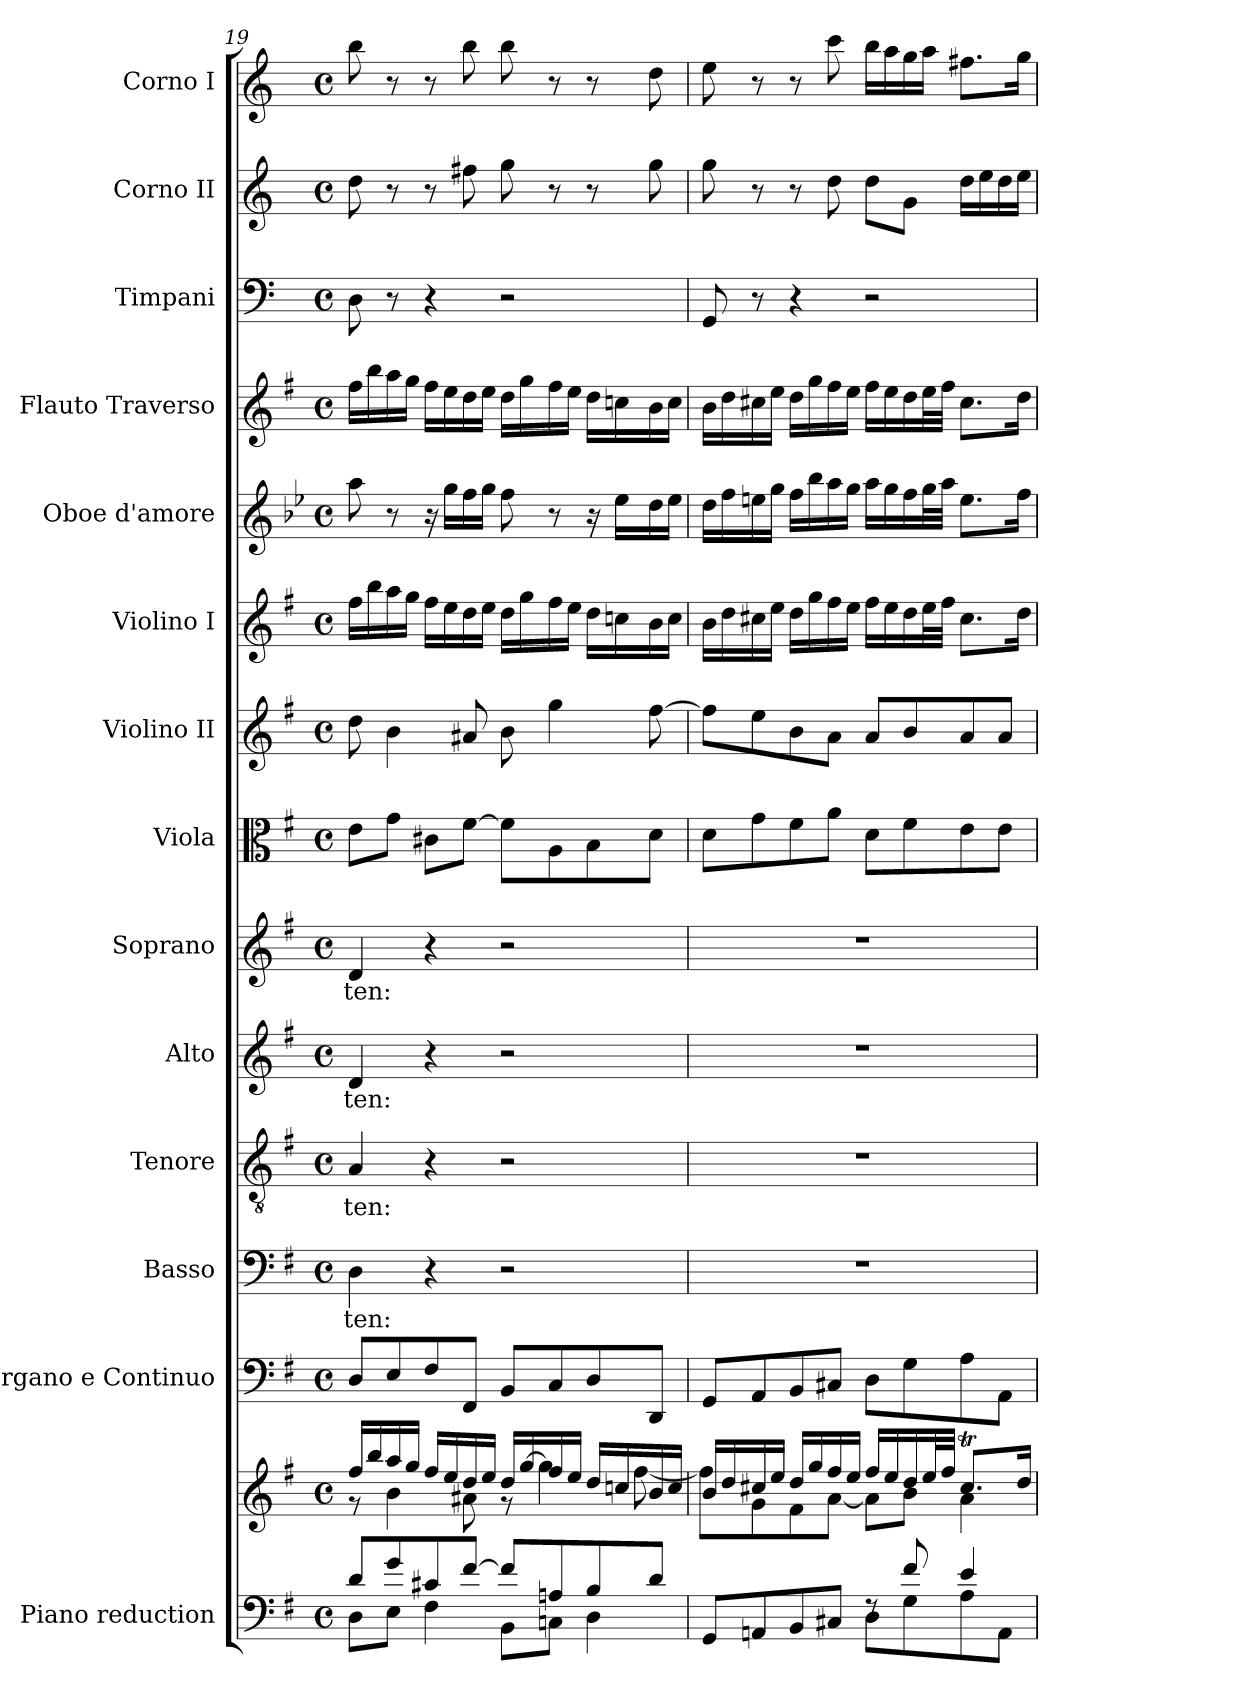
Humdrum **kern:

**kern	**kern	**kern	**kern	**text	**kern	**text	**kern	**text	**kern	**text	**kern	**kern	**kern	**kern	**kern	**kern	**kern	**kern
*part14	*part14	*part13	*part12	*part12	*part11	*part11	*part10	*part10	*part9	*part9	*part8	*part7	*part6	*part5	*part4	*part3	*part2	*part1
*staff15	*staff14	*staff13	*staff12	*staff12	*staff11	*staff11	*staff10	*staff10	*staff9	*staff9	*staff8	*staff7	*staff6	*staff5	*staff4	*staff3	*staff2	*staff1
*I"Piano reduction	*	*I"Organo e Continuo	*I"Basso	*	*I"Tenore	*	*I"Alto	*	*I"Soprano	*	*I"Viola	*I"Violino II	*I"Violino I	*I"Oboe d'amore	*I"Flauto Traverso	*I"Timpani	*I"Corno II	*I"Corno I
*I'Pno	*	*	*	*	*	*	*	*	*	*	*	*	*	*I'Ob	*I'Fl	*I'Timp	*	*
!!LO:PB:g=z
*clefF4	*clefG2	*clefF4	*clefF4	*	*clefGv2	*	*clefG2	*	*clefG2	*	*clefC3	*clefG2	*clefG2	*clefG2	*clefG2	*clefF4	*clefG2	*clefG2
*	*	*	*	*	*	*	*	*	*	*	*	*	*	*ITrd2c3	*	*	*ITrd3c5	*ITrd3c5
*k[f#]	*k[f#]	*k[f#]	*k[f#]	*	*k[f#]	*	*k[f#]	*	*k[f#]	*	*k[f#]	*k[f#]	*k[f#]	*k[f#]	*k[f#]	*k[]	*k[f#]	*k[f#]
*M4/4	*M4/4	*M4/4	*M4/4	*	*M4/4	*	*M4/4	*	*M4/4	*	*M4/4	*M4/4	*M4/4	*M4/4	*M4/4	*M4/4	*M4/4	*M4/4
*met(c)	*met(c)	*met(c)	*met(c)	*	*met(c)	*	*met(c)	*	*met(c)	*	*met(c)	*met(c)	*met(c)	*met(c)	*met(c)	*met(c)	*met(c)	*met(c)
=19	=19	=19	=19	=19	=19	=19	=19	=19	=19	=19	=19	=19	=19	=19	=19	=19	=19	=19
*^	*^	*	*	*	*	*	*	*	*	*	*	*	*	*	*	*	*	*
!	!	!	!	!	!	!LO:LY:b	!	!LO:LY:b	!	!LO:LY:b	!	!LO:LY:b	!	!	!	!	!	!	!	!
8d/L	8D\L	16ff#/LL	8r	8D/L	4D\	-ten:	4A/	-ten:	4d/	-ten:	4d/	-ten:	8e\L	8dd\	16ff#\LL	8ff#\	16ff#\LL	8D\	8a\	8ff#\
.	.	16bb/	.	.	.	.	.	.	.	.	.	.	.	.	16bb\	.	16bb\	.	.	.
8g/	8E\J	16aa/	4b\	8E/	.	.	.	.	.	.	.	.	8g\J	4b\	16aa\	8r	16aa\	8r	8r	8r
.	.	16gg/JJ	.	.	.	.	.	.	.	.	.	.	.	.	16gg\JJ	.	16gg\JJ	.	.	.
8c#X/	4F#\	16ff#/LL	.	8F#/	4r	.	4r	.	4r	.	4r	.	8c#X\L	.	16ff#\LL	16r	16ff#\LL	4r	8r	8r
.	.	16ee/	.	.	.	.	.	.	.	.	.	.	.	.	16ee\	16ee\LL	16ee\	.	.	.
[8f#/J	.	16dd/	8a#X\	8FF#/J	.	.	.	.	.	.	.	.	[8f#\J	8a#X/	16dd\	16dd\	16dd\	.	8cc#X\	8ff#\
.	.	16ee/JJ	.	.	.	.	.	.	.	.	.	.	.	.	16ee\JJ	16ee\JJ	16ee\JJ	.	.	.
8f#/L]	8BB\L	16dd/LL	8r	8BB/L	2r	.	2r	.	2r	.	2r	.	8f#\L]	8b\	16dd\LL	8dd\	16dd\LL	2r	8dd\	8ff#\
.	.	[16gg/	.	.	.	.	.	.	.	.	.	.	.	.	16gg\	.	16gg\	.	.	.
8An/	8Cn\J	16ff#/	4gg\]	8C/	.	.	.	.	.	.	.	.	8A\	4gg\	16ff#\	8r	16ff#\	.	8r	8r
.	.	16ee/JJ	.	.	.	.	.	.	.	.	.	.	.	.	16ee\JJ	.	16ee\JJ	.	.	.
8B/	4D\	16dd/LL	.	8D/	.	.	.	.	.	.	.	.	8B\	.	16dd\LL	16r	16dd\LL	.	8r	8r
.	.	16ccn/	.	.	.	.	.	.	.	.	.	.	.	.	16ccn\	16cc\LL	16ccn\	.	.	.
8d/J	.	16b/	[8ff#\	8DD/J	.	.	.	.	.	.	.	.	8d\J	[8ff#\	16b\	16b\	16b\	.	8dd\	8a\
.	.	16cc/JJ	.	.	.	.	.	.	.	.	.	.	.	.	16cc\JJ	16cc\JJ	16cc\JJ	.	.	.
=20	=20	=20	=20	=20	=20	=20	=20	=20	=20	=20	=20	=20	=20	=20	=20	=20	=20	=20	=20	=20
8GG/L	2ryy	16b/LL	8ff#\L]	8GG/L	1r	.	1r	.	1r	.	1r	.	8d\L	8ff#\L]	16b\LL	16b\LL	16b\LL	8GG/	8dd\	8b\
.	.	16dd/	.	.	.	.	.	.	.	.	.	.	.	.	16dd\	16dd\	16dd\	.	.	.
8AAn/	.	16cc#X/	8g\	8AA/	.	.	.	.	.	.	.	.	8g\	8ee\	16cc#X\	16cc#X\	16cc#X\	8r	8r	8r
.	.	16ee/JJ	.	.	.	.	.	.	.	.	.	.	.	.	16ee\JJ	16ee\JJ	16ee\JJ	.	.	.
8BB/	.	16dd/LL	8f#\	8BB/	.	.	.	.	.	.	.	.	8f#\	8b\	16dd\LL	16dd\LL	16dd\LL	4r	8r	8r
.	.	16gg/	.	.	.	.	.	.	.	.	.	.	.	.	16gg\	16gg\	16gg\	.	.	.
8C#X/J	.	16ff#/	[8a\J	8C#X/J	.	.	.	.	.	.	.	.	8a\J	8a\J	16ff#\	16ff#\	16ff#\	.	8a\	8gg\
.	.	16ee/JJ	.	.	.	.	.	.	.	.	.	.	.	.	16ee\JJ	16ee\JJ	16ee\JJ	.	.	.
8rF	8D\L	16ff#/LL	8a\L]	8D\L	.	.	.	.	.	.	.	.	8d\L	8a/L	16ff#\LL	16ff#\LL	16ff#\LL	2r	8a\L	16ff#\LL
.	.	16ee/	.	.	.	.	.	.	.	.	.	.	.	.	16ee\	16ee\	16ee\	.	.	16ee\
8f#/	8G\	16dd/	8b\J	8G\	.	.	.	.	.	.	.	.	8f#\	8b/	16dd\	16dd\	16dd\	.	8d\J	16dd\
.	.	32ee/L	.	.	.	.	.	.	.	.	.	.	.	.	32ee\L	32ee\L	32ee\L	.	.	16ee\JJ
.	.	32ff#/JJJ	.	.	.	.	.	.	.	.	.	.	.	.	32ff#\JJJ	32ff#\JJJ	32ff#\JJJ	.	.	.
4e/	8A\	8.cc#t/L	4a\	8A\	.	.	.	.	.	.	.	.	8e\	8a/	8.cc#\L	8.cc#\L	8.cc#\L	.	16a\LL	8.cc#X\L
.	.	.	.	.	.	.	.	.	.	.	.	.	.	.	.	.	.	.	16b\	.
.	8AA\J	.	.	8AA\J	.	.	.	.	.	.	.	.	8e\J	8a/J	.	.	.	.	16a\	.
.	.	16dd/Jk	.	.	.	.	.	.	.	.	.	.	.	.	16dd\Jk	16dd\Jk	16dd\Jk	.	16b\JJ	16dd\Jk
*v	*v	*	*	*	*	*	*	*	*	*	*	*	*	*	*	*	*	*	*	*
*	*v	*v	*	*	*	*	*	*	*	*	*	*	*	*	*	*	*	*	*
=	=	=	=	=	=	=	=	=	=	=	=	=	=	=	=	=	=	=
*-	*-	*-	*-	*-	*-	*-	*-	*-	*-	*-	*-	*-	*-	*-	*-	*-	*-	*-
